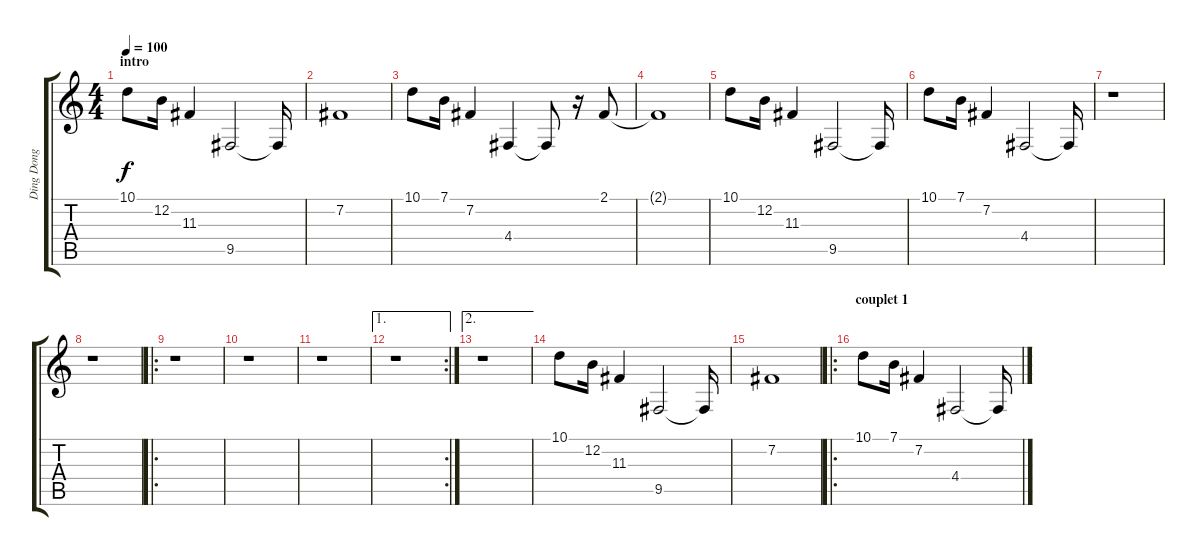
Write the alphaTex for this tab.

\track ("Ding Dong" "Ding Dong") {instrument vibraphone}
\staff {score tabs}
\tuning (E4 B3 G3 D3 A2 E2) {hide}
\ts (4 4)
\section ("" "intro")
\tempo 100
\clef g2
\ks c
10.1.8{dy f instrument vibraphone} 12.2.16 11.3.4 9.5.2 9.5{t}.16 |
7.2.1 |
10.1.8 7.1.16 7.2.4 4.4.4 4.4{t}.8 r.16 2.1.8 |
2.1{t}.1 |
10.1.8 12.2.16 11.3.4 9.5.2 9.5{t}.16 |
10.1.8 7.1.16 7.2.4 4.4.2 4.4{t}.16 |
r.1 |
r.1 |
\ro
r.1 |
r.1 |
r.1 |
\ae 1
\rc 2
r.1 |
\ae 2
r.1 |
10.1.8 12.2.16 11.3.4 9.5.2 9.5{t}.16 |
7.2.1 |
\ro
\section ("" "couplet 1")
10.1.8 7.1.16 7.2.4 4.4.2 4.4{t}.16
